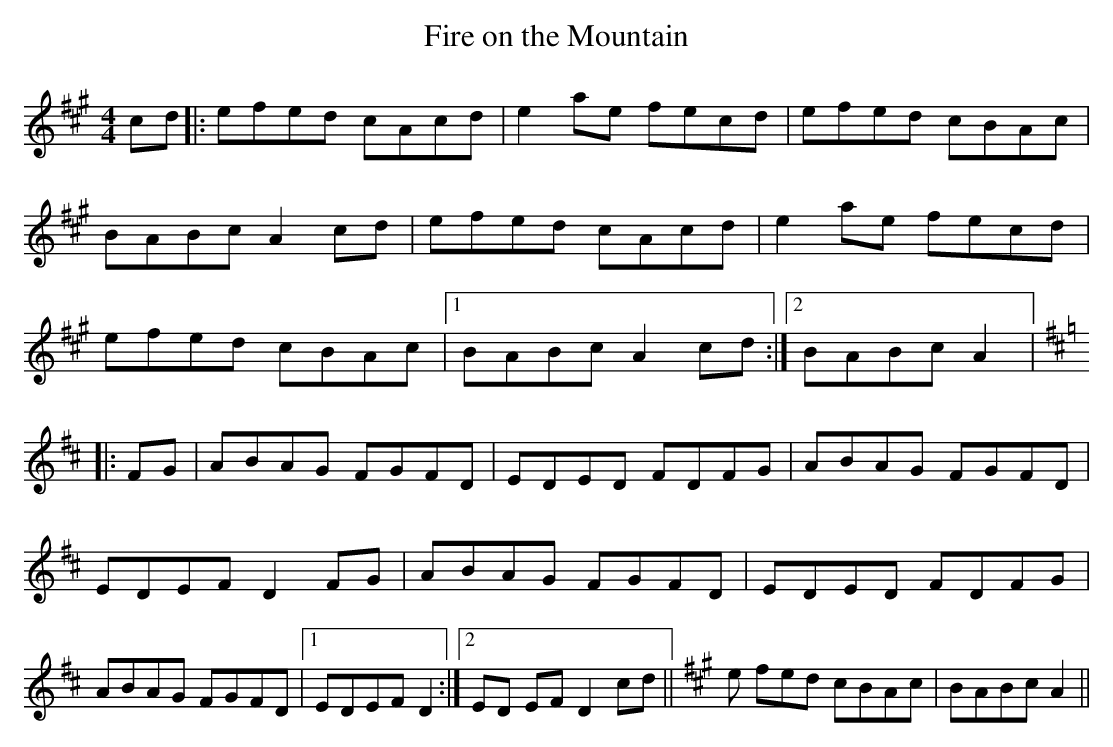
X:1
T:Fire on the Mountain
M:4/4
L:1/8
K:Amaj
cd |: efed cAcd |\
e2 ae fecd |\
efed cBAc |\
BABc A2 cd |\
efed cAcd |\
e2 ae fecd |\
efed cBAc \
|1 BABc A2 cd :|2\
BABc A2 |:
K:DMajor
FG |\
ABAG FGFD |\
EDED FDFG |\
ABAG FGFD |\
EDEF D2 FG |\
ABAG FGFD |\
EDED FDFG |\
ABAG FGFD \
|1 EDEF D2 :|2\
ED EF D2 cd ||\
K:AMajor
e\
fed cBAc |\
BABc A2 ||
